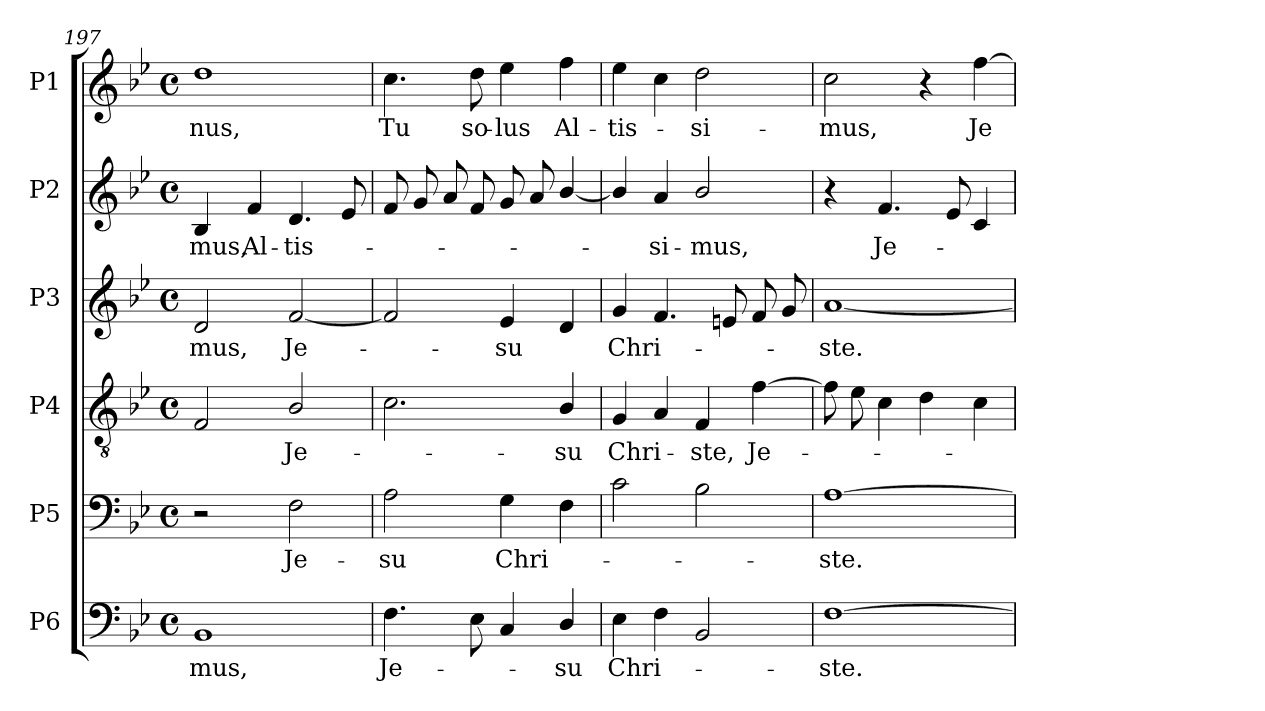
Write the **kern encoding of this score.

**kern	**text	**kern	**text	**kern	**text	**kern	**text	**kern	**text	**kern	**text
*part6	*part6	*part5	*part5	*part4	*part4	*part3	*part3	*part2	*part2	*part1	*part1
*staff6	*staff6	*staff5	*staff5	*staff4	*staff4	*staff3	*staff3	*staff2	*staff2	*staff1	*staff1
*I"P6	*	*I"P5	*	*I"P4	*	*I"P3	*	*I"P2	*	*I"P1	*
*clefF4	*	*clefF4	*	*clefGv2	*	*clefG2	*	*clefG2	*	*clefG2	*
*	*	*	*	*ITrd7c12	*	*	*	*	*	*	*
*k[b-e-]	*	*k[b-e-]	*	*k[b-e-]	*	*k[b-e-]	*	*k[b-e-]	*	*k[b-e-]	*
*B-:	*	*B-:	*	*B-:	*	*B-:	*	*B-:	*	*B-:	*
*M4/4	*	*M4/4	*	*M4/4	*	*M4/4	*	*M4/4	*	*M4/4	*
*met(c)	*	*met(c)	*	*met(c)	*	*met(c)	*	*met(c)	*	*met(c)	*
=197	=197	=197	=197	=197	=197	=197	=197	=197	=197	=197	=197
!	!LO:LY:b:color=#000000	!	!	!	!	!	!	!	!	!	!
!	!	!	!	!	!	!	!LO:LY:b:color=#000000	!	!	!	!
!	!	!	!	!	!	!	!	!	!LO:LY:b:color=#000000	!	!
!	!	!	!	!	!	!	!	!	!	!	!LO:LY:b:color=#000000
1BB-i	-mus,	2r	.	2FFi/	.	2di/	-mus,	4B-i/	-mus,	1ddi	-nus,
!	!	!	!	!	!	!	!	!	!LO:LY:b:color=#000000	!	!
.	.	.	.	.	.	.	.	4fi/	Al-	.	.
!	!	!	!LO:LY:b:color=#000000	!	!	!	!	!	!	!	!
!	!	!	!	!	!LO:LY:b:color=#000000	!	!	!	!	!	!
!	!	!	!	!	!	!	!LO:LY:b:color=#000000	!	!	!	!
!	!	!	!	!	!	!	!	!	!LO:LY:b:color=#000000	!	!
.	.	2Fi\	Je-	2BB-i/	Je-	[2fi/	Je-	4.di/	-tis-	.	.
.	.	.	.	.	.	.	.	8e-i/	.	.	.
=198	=198	=198	=198	=198	=198	=198	=198	=198	=198	=198	=198
!	!LO:LY:b:color=#000000	!	!	!	!	!	!	!	!	!	!
!	!	!	!LO:LY:b:color=#000000	!	!	!	!	!	!	!	!
!	!	!	!	!	!	!	!	!	!	!	!LO:LY:b:color=#000000
4.Fi\	Je-	2Ai\	-su	2.Ci\	.	2fi/]	.	8fi/	.	4.cci\	Tu
.	.	.	.	.	.	.	.	8gi/	.	.	.
.	.	.	.	.	.	.	.	8ai/	.	.	.
!	!	!	!	!	!	!	!	!	!	!	!LO:LY:b:color=#000000
8E-i\	.	.	.	.	.	.	.	8fi/	.	8ddi\	so-
!	!	!	!LO:LY:b:color=#000000	!	!	!	!	!	!	!	!
!	!	!	!	!	!	!	!LO:LY:b:color=#000000	!	!	!	!
!	!	!	!	!	!	!	!	!	!	!	!LO:LY:b:color=#000000
4Ci/	.	4Gi\	Chri-	.	.	4e-i/	-su	8gi/	.	4ee-i\	-lus
.	.	.	.	.	.	.	.	8ai/	.	.	.
!	!LO:LY:b:color=#000000	!	!	!	!	!	!	!	!	!	!
!	!	!	!	!	!LO:LY:b:color=#000000	!	!	!	!	!	!
!	!	!	!	!	!	!	!	!	!	!	!LO:LY:b:color=#000000
4Di/	-su	4Fi\	.	4BB-i/	-su	4di/	.	[4b-i/	.	4ffi\	Al-
=199	=199	=199	=199	=199	=199	=199	=199	=199	=199	=199	=199
!	!LO:LY:b:color=#000000	!	!	!	!	!	!	!	!	!	!
!	!	!	!	!	!LO:LY:b:color=#000000	!	!	!	!	!	!
!	!	!	!	!	!	!	!LO:LY:b:color=#000000	!	!	!	!
!	!	!	!	!	!	!	!	!	!	!	!LO:LY:b:color=#000000
4E-i\	Chri-	2ci\	.	4GGi/	Chri-	4gi/	Chri-	4b-i/]	.	4ee-i\	-tis-
!	!	!	!	!	!	!	!	!	!LO:LY:b:color=#000000	!	!
4Fi\	.	.	.	4AAi/	.	4.fi/	.	4ai/	-si-	4cci\	.
!	!	!	!	!	!LO:LY:b:color=#000000	!	!	!	!	!	!
!	!	!	!	!	!	!	!	!	!LO:LY:b:color=#000000	!	!
!	!	!	!	!	!	!	!	!	!	!	!LO:LY:b:color=#000000
2BB-i/	.	2B-i\	.	4FFi/	-ste,	.	.	2b-i/	-mus,	2ddi\	-si-
.	.	.	.	.	.	8ei/	.	.	.	.	.
!	!	!	!	!	!LO:LY:b:color=#000000	!	!	!	!	!	!
.	.	.	.	[4Fi\	Je-	8fi/	.	.	.	.	.
.	.	.	.	.	.	8gi/	.	.	.	.	.
=200	=200	=200	=200	=200	=200	=200	=200	=200	=200	=200	=200
!	!LO:LY:b:color=#000000	!	!	!	!	!	!	!	!	!	!
!	!	!	!LO:LY:b:color=#000000	!	!	!	!	!	!	!	!
!	!	!	!	!	!	!	!LO:LY:b:color=#000000	!	!	!	!
!	!	!	!	!	!	!	!	!	!	!	!LO:LY:b:color=#000000
[1Fi	-ste.	[1Ai	-ste.	8Fi\]	.	[1ai	-ste.	4r	.	2cci\	-mus,
.	.	.	.	8E-i\	.	.	.	.	.	.	.
!	!	!	!	!	!	!	!	!	!LO:LY:b:color=#000000	!	!
.	.	.	.	4Ci\	.	.	.	4.fi/	Je-	.	.
.	.	.	.	4Di\	.	.	.	.	.	4r	.
.	.	.	.	.	.	.	.	8e-i/	.	.	.
!	!	!	!	!	!	!	!	!	!	!	!LO:LY:b:color=#000000
.	.	.	.	4Ci\	.	.	.	4ci/	.	[4ffi\	Je-
=	=	=	=	=	=	=	=	=	=	=	=
*-	*-	*-	*-	*-	*-	*-	*-	*-	*-	*-	*-
